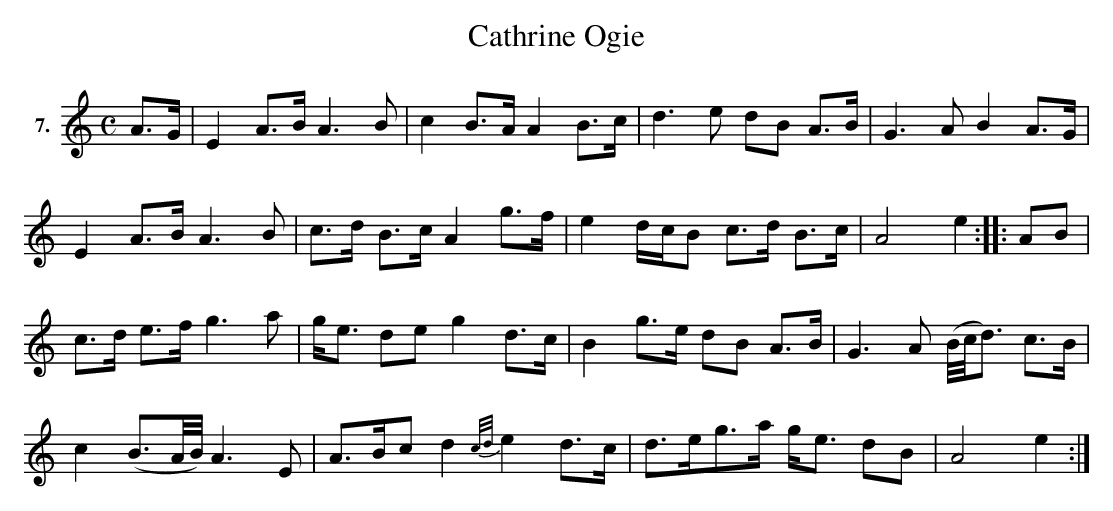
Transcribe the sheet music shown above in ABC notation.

X:1
T:Cathrine Ogie
M:C
L:1/8
K:Amin
V:1 clef=treble name="7."
[V:1]A>G | E2 A>B A3B | c2 B>A A2 B>c | d3e dB A>B | G3A B2 A>G |
E2 A>B A3B | c>d B>c A2 g>f | e2 d/c/B c>d B>c | A4 e2 :: AB |
c>d e>f g3a | g<e de g2 d>c | B2 g>e dB A>B | G3A (B/4c/2<d) c>B |
c2 (B>A/2B/4) A3E | A>Bc d2 {c/d/}e2 d>c | d>eg>a g<e dB | A4 e2 :|]
